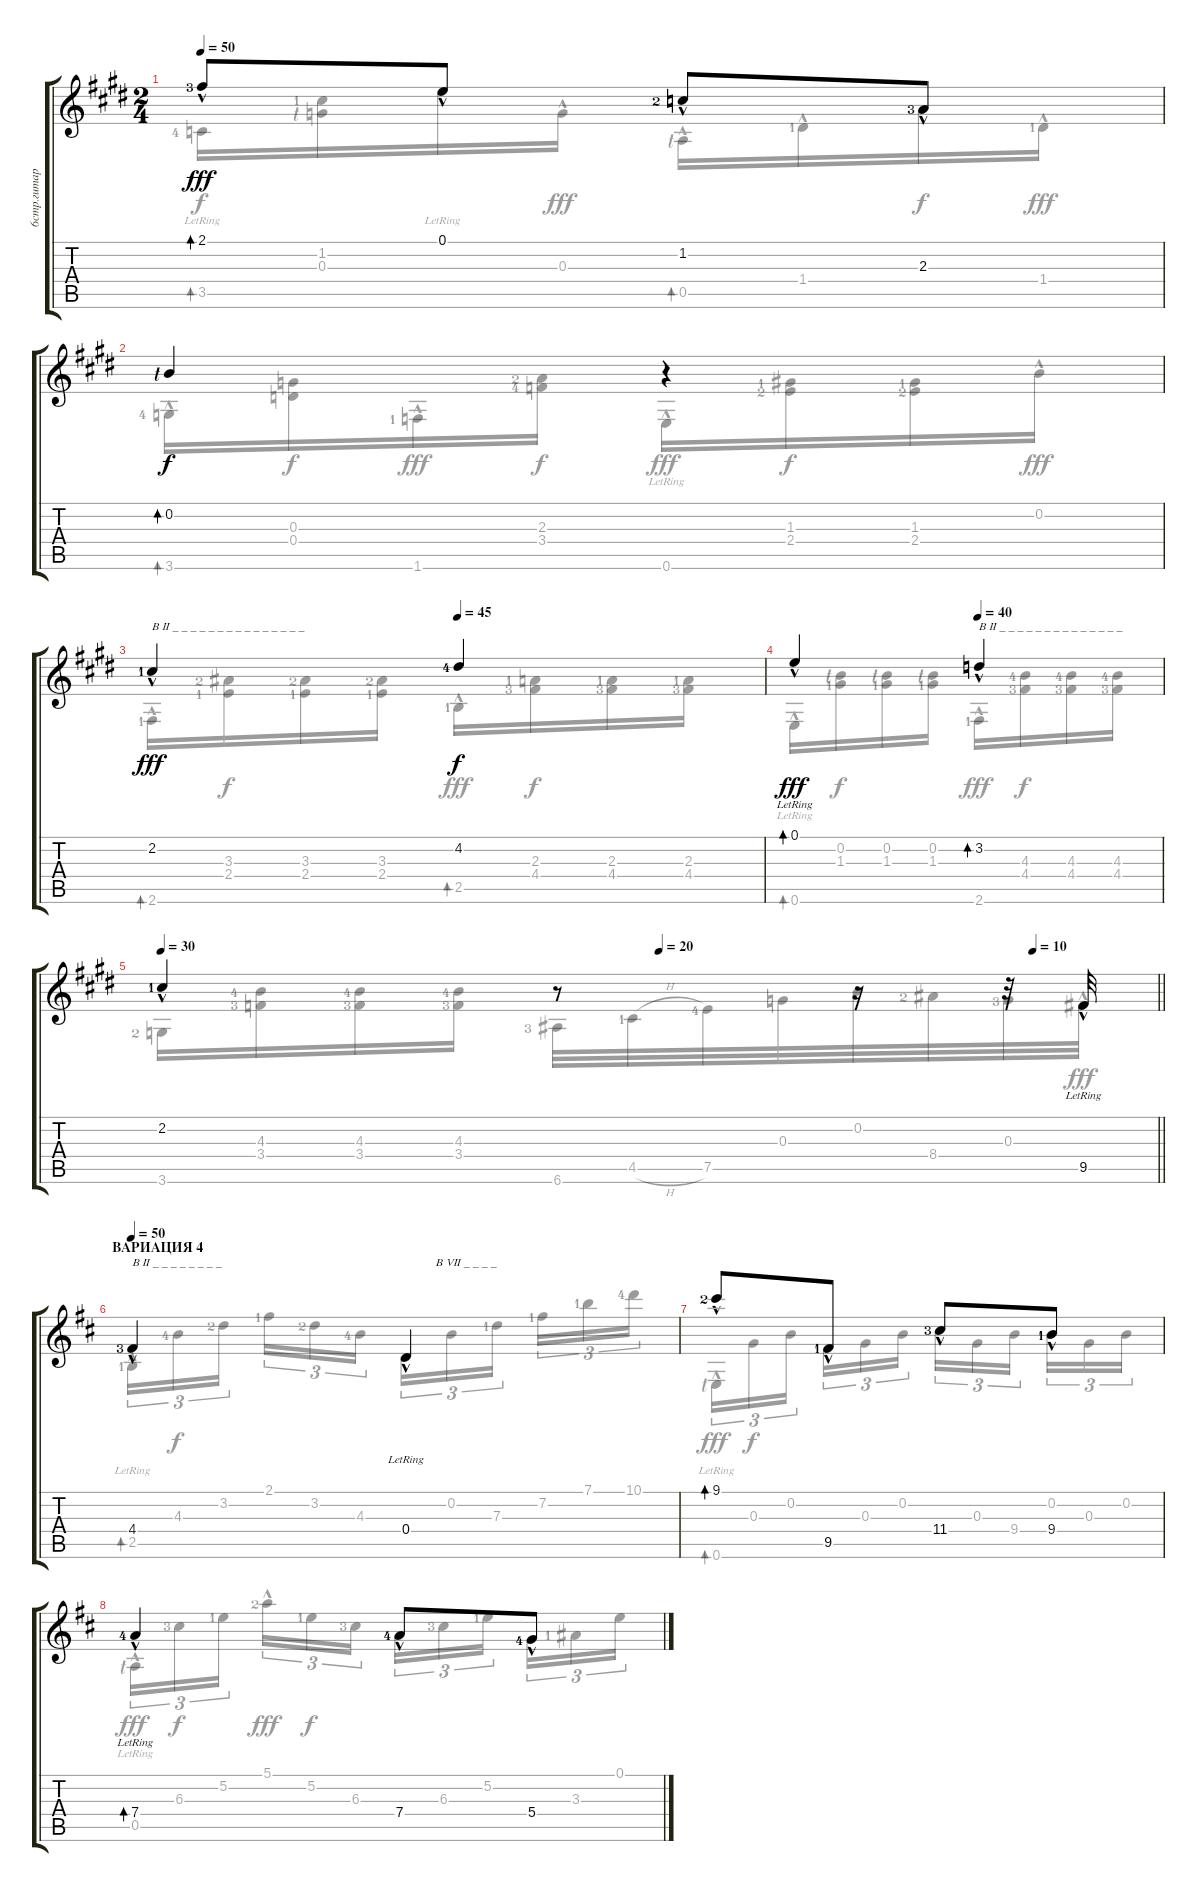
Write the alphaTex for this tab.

\track ("6стр.гитара" "6стр.гитар") {instrument acousticguitarnylon}
\staff {score tabs}
\tuning (E4 B3 G3 D3 A2 E2) {hide}
\voice
\ts (2 4)
\tempo 50
\clef g2
\ks e
2.1{hac lf 4}.8{bd 480 dy fff} 0.1{hac}.8 1.2{hac lf 3}.8 2.3{hac lf 4}.8 |
0.2{lf 1}.4{bd 480 dy f} r.4 |
\tempo (45 0.5)
2.2{hac lf 2}.4{txt "B II _ _ _ _ _ _ _ _ _ _ _ _ _ _ _" dy fff} 4.2{lf 5}.4{dy f} |
\tempo (40 0.5)
0.1{hac lr}.4{bd 480 dy fff} 3.2{hac}.4{bd 480 txt "B II _ _ _ _ _ _ _ _ _ _ _ _ _ _"} |
\tempo 30
\tempo (20 0.5)
\tempo (10 0.875)
\barLineRight lightlight
2.2{hac lf 2}.4 r.8 r.16 r.32 9.5{hac lr}.32 |
\section ("" "ВАРИАЦИЯ 4")
\tempo 50
\ks bminor
4.4{hac lf 4}.4{txt "B II _ _ _ _ _ _ _ _"} 0.4{hac lr}.4{txt "          B VII _ _ _ _"} |
9.1{hac lf 3}.8{bd 480} 9.5{hac lf 2}.8 11.4{hac lf 4}.8 9.4{hac lf 2}.8 |
7.4{hac lr lf 5}.4{bd 480} 7.4{hac lf 5}.8 5.4{hac lf 5}.8
\voice
\clef g2
\ottava regular
\simile none
\ks e
3.5{lr lf 5}.16{bd 480 dy f} (1.2{lf 2} 0.3{lf 1}).16 0.1{lr}.16 0.3{hac}.16{dy fff} 0.5{hac lf 1}.16{bd 480} 1.4{hac lf 2}.16 2.3.16{dy f} 1.4{hac lf 2}.16{dy fff} |
3.6{hac lf 5}.16{bd 480} (0.3 0.4).16{dy f} 1.6{hac lf 2}.16{dy fff} (2.3{lf 3} 3.4{lf 5}).16{dy f} 0.6{hac lr}.16{dy fff} (1.3{lf 2} 2.4{lf 3}).16{dy f} (1.3{lf 2} 2.4{lf 3}).16 0.2{hac}.16{dy fff} |
2.6{hac lf 2}.16{bd 480} (3.3{lf 3} 2.4{lf 2}).16{dy f} (3.3{lf 3} 2.4{lf 2}).16 (3.3{lf 3} 2.4{lf 2}).16 2.5{hac lf 2}.16{bd 480 dy fff} (2.3{lf 2} 4.4{lf 4}).16{dy f} (2.3{lf 2} 4.4{lf 4}).16 (2.3{lf 2} 4.4{lf 4}).16 |
0.6{hac lr}.16{bd 480 dy fff} (0.2{lf 1} 1.3{lf 2}).16{dy f} (0.2{lf 1} 1.3{lf 2}).16 (0.2{lf 1} 1.3{lf 2}).16 2.6{hac lf 2}.16{dy fff} (4.3{lf 5} 4.4{lf 4}).16{dy f} (4.3{lf 5} 4.4{lf 4}).16 (4.3{lf 5} 4.4{lf 4}).16 |
\barLineRight lightlight
3.6{lf 3}.16 (4.3{lf 5} 3.4{lf 4}).16 (4.3{lf 5} 3.4{lf 4}).16 (4.3{lf 5} 3.4{lf 4}).16 6.6{lf 4}.32 4.5{h lf 2}.32 7.5{lf 5}.32 0.3.32 0.2.32 8.4{lf 3}.32 0.3{lf 4}.32 9.5{hac}.32{dy fff} |
\ks bminor
2.5{hac lr lf 2}.16{tu (3 2) bd 480} 4.3{lf 5}.16{tu (3 2) dy f} 3.2{lf 3}.16{tu (3 2) beam splitsecondary} 2.1{lf 2}.16{tu (3 2)} 3.2{lf 3}.16{tu (3 2)} 4.3{lf 5}.16{tu (3 2)} 0.4.16{tu (3 2)} 0.2.16{tu (3 2)} 7.3{lf 2}.16{tu (3 2) beam splitsecondary} 7.2{lf 2}.16{tu (3 2)} 7.1{lf 2}.16{tu (3 2)} 10.1{lf 5}.16{tu (3 2)} |
0.6{hac lr lf 1}.16{tu (3 2) bd 480 dy fff} 0.3.16{tu (3 2) dy f} 0.2.16{tu (3 2) beam splitsecondary} 9.5.16{tu (3 2)} 0.3.16{tu (3 2)} 0.2.16{tu (3 2)} 11.4.16{tu (3 2)} 0.3.16{tu (3 2)} 9.4.16{tu (3 2) beam splitsecondary} 0.2.16{tu (3 2)} 0.3.16{tu (3 2)} 0.2.16{tu (3 2)} |
0.5{hac lr lf 1}.16{tu (3 2) dy fff} 6.3{lf 4}.16{tu (3 2) dy f} 5.2{lf 2}.16{tu (3 2) beam splitsecondary} 5.1{hac lf 3}.16{tu (3 2) dy fff} 5.2{lf 2}.16{tu (3 2) dy f} 6.3{lf 4}.16{tu (3 2)} 7.4.16{tu (3 2)} 6.3{lf 4}.16{tu (3 2)} 5.2{lf 2}.16{tu (3 2) beam splitsecondary} 5.4.16{tu (3 2)} 3.3{lf 2}.16{tu (3 2)} 0.1.16{tu (3 2)}
